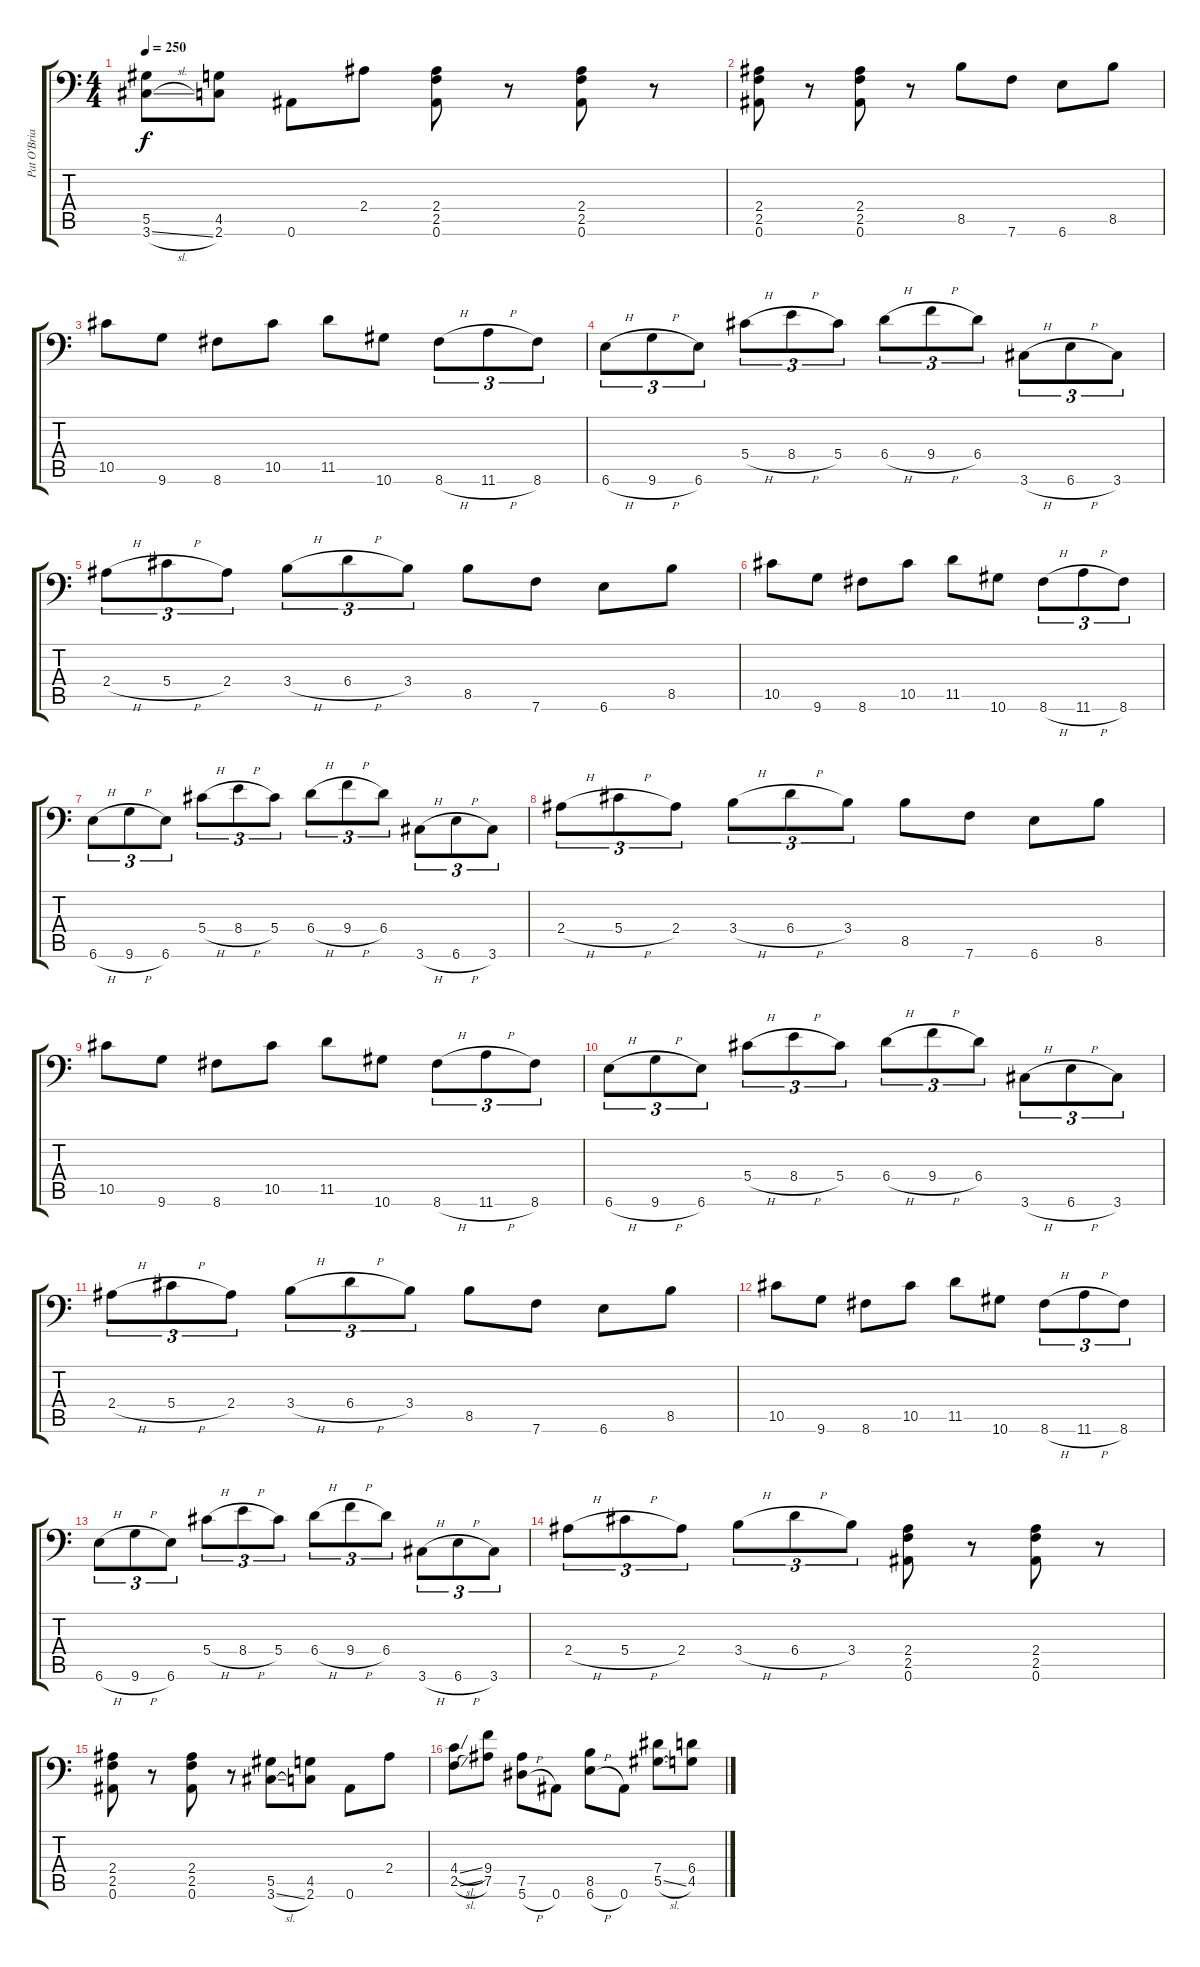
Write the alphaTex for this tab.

\track ("Pat O'Brian" "Pat O'Bria") {instrument distortionguitar}
\staff {score tabs}
\tuning (Bb3 F3 Db3 Ab2 Eb2 Bb1) {hide}
\ts (4 4)
\tempo 250
\clef f4
\ks c
(5.5 3.6{sl}).8{dy f} (4.5 2.6).8 0.6.8 2.4.8 (2.4 2.5 0.6).8 r.8 (2.4 2.5 0.6).8 r.8 |
(2.4 2.5 0.6).8 r.8 (2.4 2.5 0.6).8 r.8 8.5.8 7.6.8 6.6.8 8.5.8 |
10.5.8 9.6.8 8.6.8 10.5.8 11.5.8 10.6.8 8.6{h}.8{tu (3 2)} 11.6{h}.8{tu (3 2)} 8.6.8{tu (3 2)} |
6.6{h}.8{tu (3 2)} 9.6{h}.8{tu (3 2)} 6.6.8{tu (3 2)} 5.4{h}.8{tu (3 2)} 8.4{h}.8{tu (3 2)} 5.4.8{tu (3 2)} 6.4{h}.8{tu (3 2)} 9.4{h}.8{tu (3 2)} 6.4.8{tu (3 2)} 3.6{h}.8{tu (3 2)} 6.6{h}.8{tu (3 2)} 3.6.8{tu (3 2)} |
2.4{h}.8{tu (3 2)} 5.4{h}.8{tu (3 2)} 2.4.8{tu (3 2)} 3.4{h}.8{tu (3 2)} 6.4{h}.8{tu (3 2)} 3.4.8{tu (3 2)} 8.5.8 7.6.8 6.6.8 8.5.8 |
10.5.8 9.6.8 8.6.8 10.5.8 11.5.8 10.6.8 8.6{h}.8{tu (3 2)} 11.6{h}.8{tu (3 2)} 8.6.8{tu (3 2)} |
6.6{h}.8{tu (3 2)} 9.6{h}.8{tu (3 2)} 6.6.8{tu (3 2)} 5.4{h}.8{tu (3 2)} 8.4{h}.8{tu (3 2)} 5.4.8{tu (3 2)} 6.4{h}.8{tu (3 2)} 9.4{h}.8{tu (3 2)} 6.4.8{tu (3 2)} 3.6{h}.8{tu (3 2)} 6.6{h}.8{tu (3 2)} 3.6.8{tu (3 2)} |
2.4{h}.8{tu (3 2)} 5.4{h}.8{tu (3 2)} 2.4.8{tu (3 2)} 3.4{h}.8{tu (3 2)} 6.4{h}.8{tu (3 2)} 3.4.8{tu (3 2)} 8.5.8 7.6.8 6.6.8 8.5.8 |
10.5.8 9.6.8 8.6.8 10.5.8 11.5.8 10.6.8 8.6{h}.8{tu (3 2)} 11.6{h}.8{tu (3 2)} 8.6.8{tu (3 2)} |
6.6{h}.8{tu (3 2)} 9.6{h}.8{tu (3 2)} 6.6.8{tu (3 2)} 5.4{h}.8{tu (3 2)} 8.4{h}.8{tu (3 2)} 5.4.8{tu (3 2)} 6.4{h}.8{tu (3 2)} 9.4{h}.8{tu (3 2)} 6.4.8{tu (3 2)} 3.6{h}.8{tu (3 2)} 6.6{h}.8{tu (3 2)} 3.6.8{tu (3 2)} |
2.4{h}.8{tu (3 2)} 5.4{h}.8{tu (3 2)} 2.4.8{tu (3 2)} 3.4{h}.8{tu (3 2)} 6.4{h}.8{tu (3 2)} 3.4.8{tu (3 2)} 8.5.8 7.6.8 6.6.8 8.5.8 |
10.5.8 9.6.8 8.6.8 10.5.8 11.5.8 10.6.8 8.6{h}.8{tu (3 2)} 11.6{h}.8{tu (3 2)} 8.6.8{tu (3 2)} |
6.6{h}.8{tu (3 2)} 9.6{h}.8{tu (3 2)} 6.6.8{tu (3 2)} 5.4{h}.8{tu (3 2)} 8.4{h}.8{tu (3 2)} 5.4.8{tu (3 2)} 6.4{h}.8{tu (3 2)} 9.4{h}.8{tu (3 2)} 6.4.8{tu (3 2)} 3.6{h}.8{tu (3 2)} 6.6{h}.8{tu (3 2)} 3.6.8{tu (3 2)} |
2.4{h}.8{tu (3 2)} 5.4{h}.8{tu (3 2)} 2.4.8{tu (3 2)} 3.4{h}.8{tu (3 2)} 6.4{h}.8{tu (3 2)} 3.4.8{tu (3 2)} (2.4 2.5 0.6).8 r.8 (2.4 2.5 0.6).8 r.8 |
(2.4 2.5 0.6).8 r.8 (2.4 2.5 0.6).8 r.8 (5.5 3.6{sl}).8 (4.5 2.6).8 0.6.8 2.4.8 |
(4.4{sl} 2.5{sl}).8 (9.4 7.5).8 (7.5 5.6{h}).8 0.6.8 (8.5 6.6{h}).8 0.6.8 (7.4 5.5{sl}).8 (6.4 4.5).8
